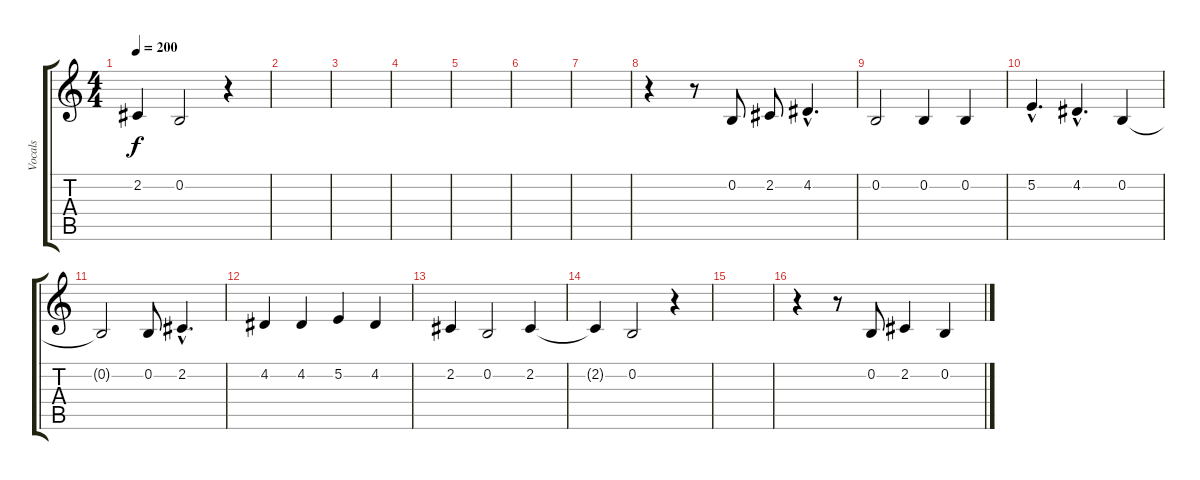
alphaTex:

\track ("Vocals" "Vocals") {instrument oboe}
\staff {score tabs}
\tuning (E4 B3 G3 D3 A2 E2) {hide}
\ts (4 4)
\tempo 200
\clef g2
\ks c
2.2.4{dy f} 0.2.2 r.4 |
|
|
|
|
|
|
r.4 r.8 0.2.8 2.2.8 4.2{hac}.4{d} |
0.2.2 0.2.4 0.2.4 |
5.2{hac}.4{d} 4.2{hac}.4{d} 0.2.4 |
0.2{t}.2 0.2.8 2.2{hac}.4{d} |
4.2.4 4.2.4 5.2.4 4.2.4 |
2.2.4 0.2.2 2.2.4 |
2.2{t}.4 0.2.2 r.4 |
|
r.4 r.8 0.2.8 2.2.4 0.2.4
